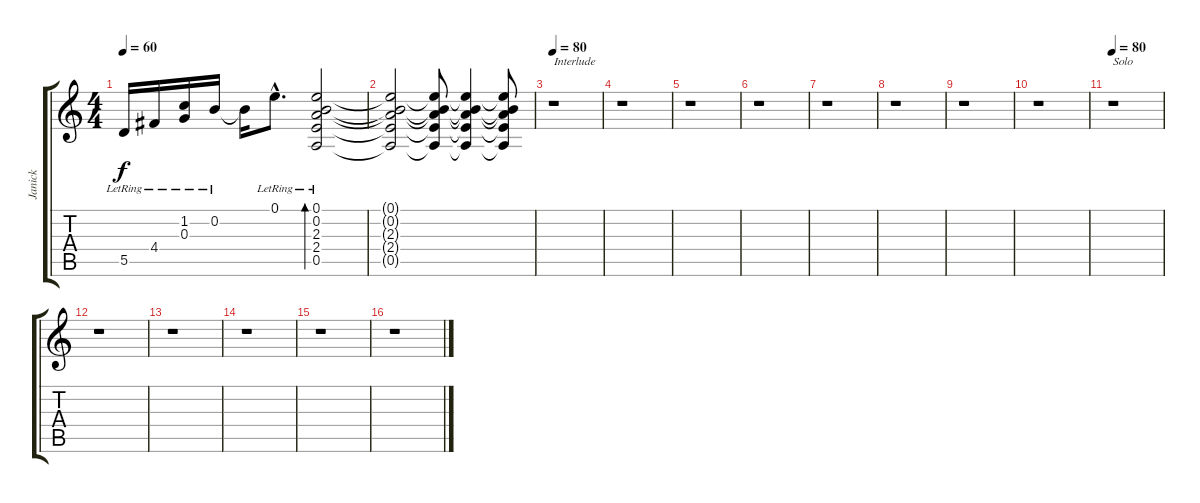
\track ("Janick" "Janick") {instrument electricguitarclean}
\staff {score tabs}
\tuning (E4 B3 G3 D3 A2 E2) {hide}
\ts (4 4)
\tempo 60
\clef g2
\ks c
5.5{lr}.16{dy f} 4.4{lr}.16 (1.2{lr} 0.3{lr}).16 0.2{lr}.16 0.2{t}.16 0.1{hac lr}.8{d} (0.1{lr} 0.2{lr} 2.3{lr} 2.4{lr} 0.5{lr}).2{bd 120} |
(0.1{t} 0.2{t} 2.3{t} 2.4{t} 0.5{t}).2 (0.1{t} 0.2{t} 2.3{t} 2.4{t} 0.5{t}).8 (0.1{t} 0.2{t} 2.3{t} 2.4{t} 0.5{t}).4 (0.1{t} 0.2{t} 2.3{t} 2.4{t} 0.5{t}).8 |
\tempo 80
r.1{txt "Interlude"} |
r.1 |
r.1 |
r.1 |
r.1 |
r.1 |
r.1 |
r.1 |
\tempo 80
r.1{txt "Solo"} |
r.1 |
r.1 |
r.1 |
r.1 |
r.1
